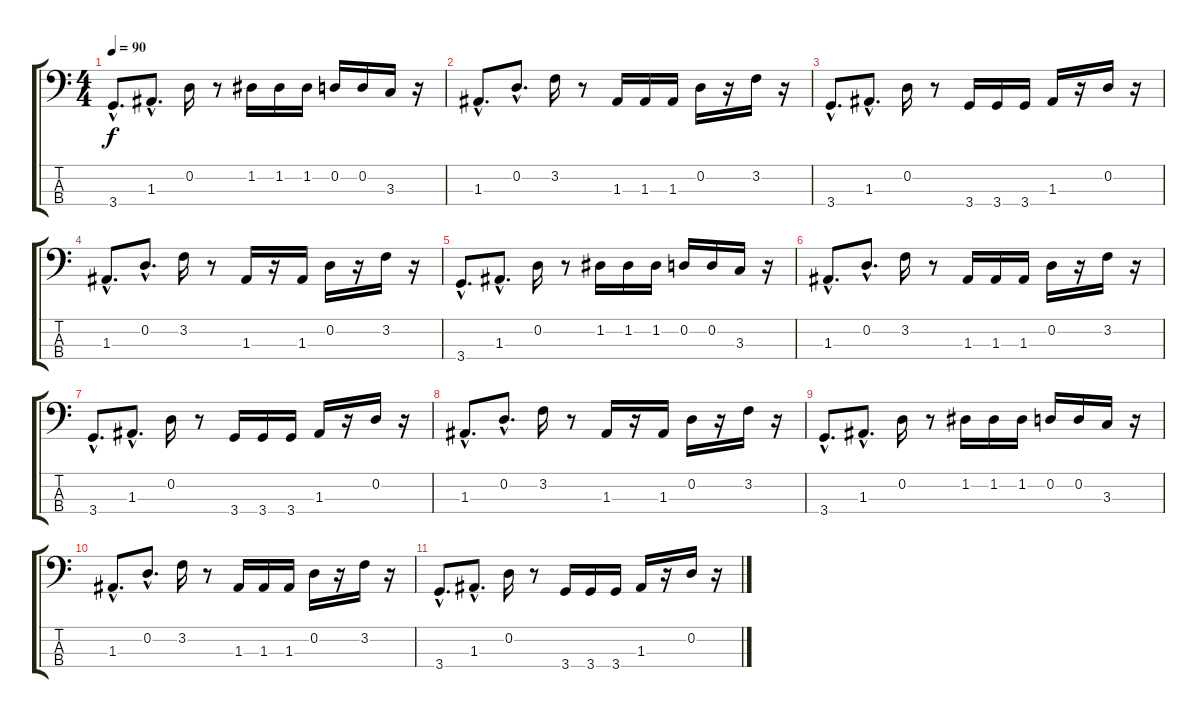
\track "" {instrument electricbassfinger}
\staff {score tabs}
\tuning (G2 D2 A1 E1) {hide}
\ts (4 4)
\tempo 90
\clef f4
\ks c
3.4{hac}.8{d dy f} 1.3{hac}.8{d} 0.2.16 r.8 1.2.16 1.2.16 1.2.16 0.2.16 0.2.16 3.3.16 r.16 |
1.3{hac}.8{d} 0.2{hac}.8{d} 3.2.16 r.8 1.3.16 1.3.16 1.3.16 0.2.16 r.16 3.2.16 r.16 |
3.4{hac}.8{d} 1.3{hac}.8{d} 0.2.16 r.8 3.4.16 3.4.16 3.4.16 1.3.16 r.16 0.2.16 r.16 |
1.3{hac}.8{d} 0.2{hac}.8{d} 3.2.16 r.8 1.3.16 r.16 1.3.16 0.2.16 r.16 3.2.16 r.16 |
3.4{hac}.8{d} 1.3{hac}.8{d} 0.2.16 r.8 1.2.16 1.2.16 1.2.16 0.2.16 0.2.16 3.3.16 r.16 |
1.3{hac}.8{d volume 12 balance 8} 0.2{hac}.8{d volume 12} 3.2.16{volume 12} r.8 1.3.16{volume 12} 1.3.16{volume 11} 1.3.16{volume 11} 0.2.16{volume 11} r.16 3.2.16{volume 11} r.16 |
3.4{hac}.8{d volume 11} 1.3{hac}.8{d volume 10} 0.2.16{volume 10} r.8 3.4.16{volume 10} 3.4.16{volume 9} 3.4.16{volume 9} 1.3.16{volume 9} r.16 0.2.16{volume 9} r.16 |
1.3{hac}.8{d volume 9} 0.2{hac}.8{d volume 8} 3.2.16{volume 8} r.8 1.3.16{volume 8} r.16 1.3.16{volume 7} 0.2.16{volume 7} r.16 3.2.16{volume 7} r.16 |
3.4{hac}.8{d volume 7} 1.3{hac}.8{d volume 6} 0.2.16{volume 6} r.8 1.2.16{volume 6} 1.2.16{volume 5} 1.2.16{volume 5} 0.2.16{volume 5} 0.2.16{volume 5} 3.3.16{volume 5} r.16 |
1.3{hac}.8{d volume 5} 0.2{hac}.8{d volume 4} 3.2.16{volume 4} r.8 1.3.16{volume 4} 1.3.16{volume 4} 1.3.16{volume 3} 0.2.16{volume 3} r.16 3.2.16{volume 3} r.16 |
3.4{hac}.8{d volume 3} 1.3{hac}.8{d volume 2} 0.2.16{volume 1} r.8 3.4.16{volume 0} 3.4.16{volume 0} 3.4.16{volume 0} 1.3.16 r.16 0.2.16 r.16
